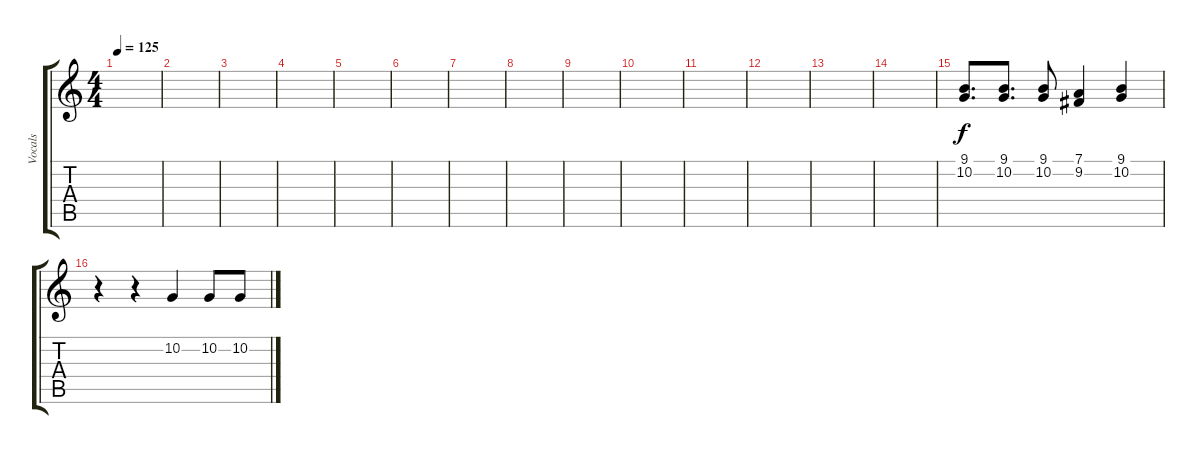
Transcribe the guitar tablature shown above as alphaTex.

\track ("Vocals" "Vocals") {instrument lead2sawtooth}
\staff {score tabs}
\tuning (D4 A3 F3 C3 G2 D2) {hide}
\ts (4 4)
\tempo 125
\clef g2
\ks c
|
|
|
|
|
|
|
|
|
|
|
|
|
|
(9.1 10.2).8{d} (9.1 10.2).8{d} (9.1 10.2).8 (7.1 9.2).4 (9.1 10.2).4 |
r.4 r.4 10.2.4 10.2.8 10.2.8
